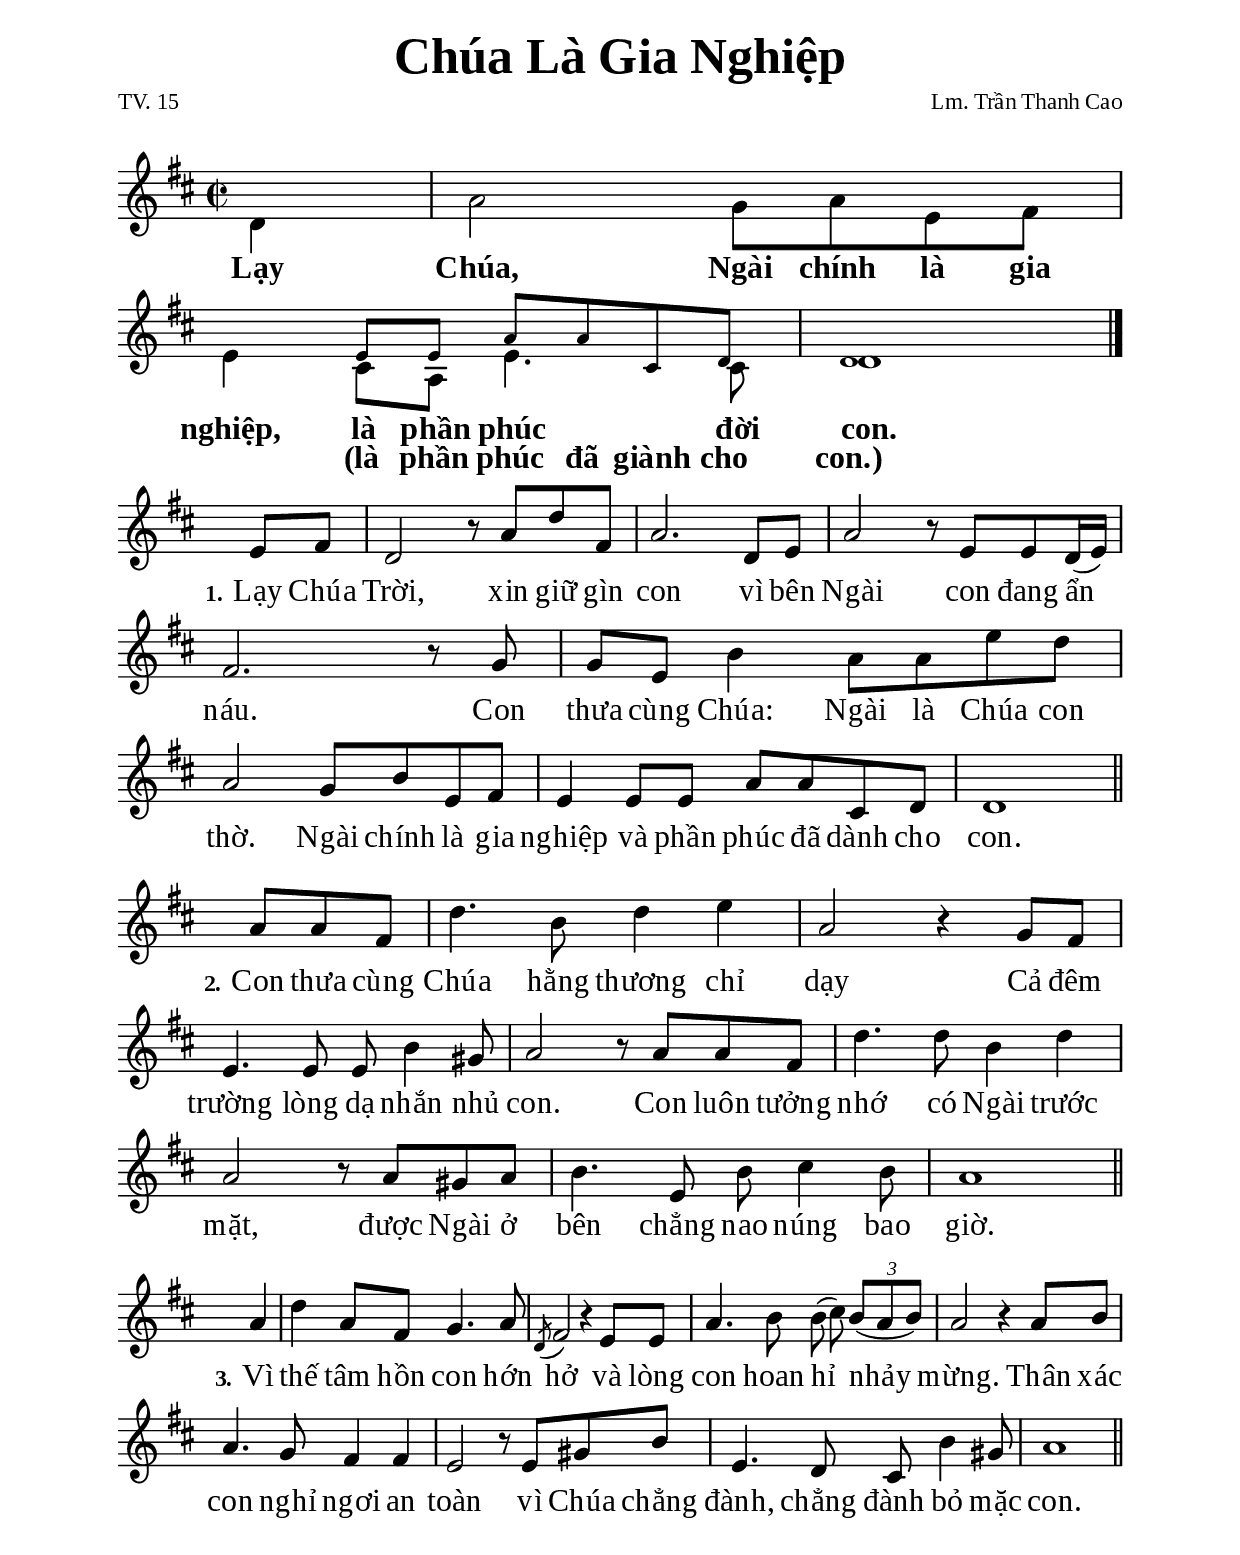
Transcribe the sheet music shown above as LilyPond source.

% Cài đặt chung
\version "2.20.0"
\include "english.ly"

\header {
  title = \markup { \fontsize #3 "Chúa Là Gia Nghiệp" }
  poet = "TV. 15"
  composer = "Lm. Trần Thanh Cao"
  arranger = " "
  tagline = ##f
}

\paper {
  #(set-paper-size "a4")
  top-margin = 15\mm
  bottom-margin = 15\mm
  left-margin = 20\mm
  right-margin = 20\mm
  indent = #0
  #(define fonts
    (make-pango-font-tree
      "Liberation Serif"
      "Liberation Serif"
      "Liberation Serif"
      (/ 20 20)))
  page-count = #1
}

% Nhạc điệp khúc
nhacDiepKhucSop = \relative c' {
  \partial 4 d4 |
  a'2 g8 a e fs |
  e4
  \stemDown
  cs8 a e'4. cs8 |
  d1 \bar "|."
}

nhacDiepKhucBas = \relative c' {
  \skip 4
  \skip 1
  \skip 4
  e8 e a a cs, d
  d1 \bar "|."
}

% Nhạc phiên khúc
nhacPhienKhucMot = \relative c' {
  \partial 4 e8 fs |
  d2 r8 a' d fs, |
  a2. d,8 e |
  a2 r8 e e d16 (e) |
  fs2. r8 g |
  g e b'4 a8 a e' d |
  a2 g8 b e, fs |
  e4 e8 e a a cs, d |
  d1 \bar "||"
}

nhacPhienKhucHai = \relative c'' {
  \partial 4. a8 a fs |
  d'4. b8 d4 e |
  a,2 r4 g8 fs |
  e4. e8 e b'4 gs8 |
  a2 r8 a a fs |
  d'4. d8 b4 d |
  a2 r8 a gs a |
  b4. e,8 b' cs4 b8 |
  a1 \bar "||"
}

nhacPhienKhucBa = \relative c'' {
  \partial 4 a4 |
  d a8 fs g4. a8 |
  \acciaccatura d,8 fs2 r4 e8 e |
  \autoBeamOff
  a4. b8 b (cs)
  \autoBeamOn
  \tuplet 3/2 { b8 (a b) } |
  a2 r4 a8 b |
  a4. g8 fs4 fs |
  e2 r8 e gs b |
  e,4. d8 cs b'4 gs8 |
  a1 \bar "||"
}

% Lời điệp khúc
loiDiepKhucSop = \lyricmode {
  Lạy Chúa, Ngài chính là gia nghiệp, là phần phúc đời con.
}

loiDiepKhucBas = \lyricmode {
  (là phần phúc đã giành cho con.)
}

% Lời phiên khúc
loiPhienKhucMot = \lyricmode {
  \set stanza = #"1."
  Lạy Chúa Trời, xin giữ gìn con vì bên Ngài con đang ẩn náu.
  Con thưa cùng Chúa: Ngài là Chúa con thờ.
  Ngài chính là gia nghiệp và phần phúc đã dành cho con.
}

loiPhienKhucHai = \lyricmode {
  \set stanza = #"2."
  Con thưa cùng Chúa hằng thương chỉ dạy
  Cả đêm trường lòng dạ nhắn nhủ con.
  Con luôn tưởng nhớ có Ngài trước mặt,
  được Ngài ở bên chẳng nao núng bao giờ.
}

loiPhienKhucBa = \lyricmode {
  \set stanza = #"3."
  Vì thế tâm hồn con hớn hở và lòng con hoan hỉ nhảy mừng.
  Thân xác con nghỉ ngơi an toàn
  vì Chúa chẳng đành, chẳng đành bỏ mặc con.
}


% Dàn trang
\score {
  \new ChoirStaff <<
    \new Staff = diepKhuc \with {
        \consists "Merge_rests_engraver"
        \magnifyStaff #(magstep +1)
      }
      <<
      \new Voice = beSop {
        \voiceTwo \key d \major \time 2/2 \nhacDiepKhucSop
      }
      \new Voice = beBas {
        \override NoteHead.font-size = #-2
        \voiceOne \key d \major \time 2/2 \nhacDiepKhucBas
      }
    >>
    \new Lyrics \lyricsto beSop \loiDiepKhucSop
    \new Lyrics \lyricsto beBas \loiDiepKhucBas
  >>
  \layout {
    \override Lyrics.LyricText.font-series = #'bold
    \override Lyrics.LyricText.font-size = #+3
    \override Lyrics.LyricSpace.minimum-distance = #0.5
    \override Score.BarNumber.break-visibility = ##(#f #f #f)
  }
}

\score {
  \new ChoirStaff <<
    \new Staff = phienKhuc \with {
        \magnifyStaff #(magstep +1)
      }
      <<
      \new Voice = beSop {
        \key d \major \time 2/2 \nhacPhienKhucMot
      }
    >>
    \new Lyrics \lyricsto beSop \loiPhienKhucMot
  >>
  \layout {
    \override Staff.TimeSignature.transparent = ##t
    \override Lyrics.LyricText.font-size = #+3
    \override Lyrics.LyricSpace.minimum-distance = #0.5
    \override Score.BarNumber.break-visibility = ##(#f #f #f)
  }
}

\score {
  \new ChoirStaff <<
    \new Staff = phienKhuc \with {
        \magnifyStaff #(magstep +1)
      }
      <<
      \new Voice = beSop {
        \key d \major \time 2/2 \nhacPhienKhucHai
      }
    >>
    \new Lyrics \lyricsto beSop \loiPhienKhucHai
  >>
  \layout {
    \override Staff.TimeSignature.transparent = ##t
    \override Lyrics.LyricText.font-size = #+3
    \override Lyrics.LyricSpace.minimum-distance = #0.5
    \override Score.BarNumber.break-visibility = ##(#f #f #f)
  }
}

\score {
  \new ChoirStaff <<
    \new Staff = phienKhuc \with {
        \magnifyStaff #(magstep +1)
      }
      <<
      \new Voice = beSop {
        \key d \major \time 2/2 \nhacPhienKhucBa
      }
    >>
    \new Lyrics \lyricsto beSop \loiPhienKhucBa
  >>
  \layout {
    \override Staff.TimeSignature.transparent = ##t
    \override Lyrics.LyricText.font-size = #+3
    \override Lyrics.LyricSpace.minimum-distance = #0.5
    \override Score.BarNumber.break-visibility = ##(#f #f #f)
  }
}
